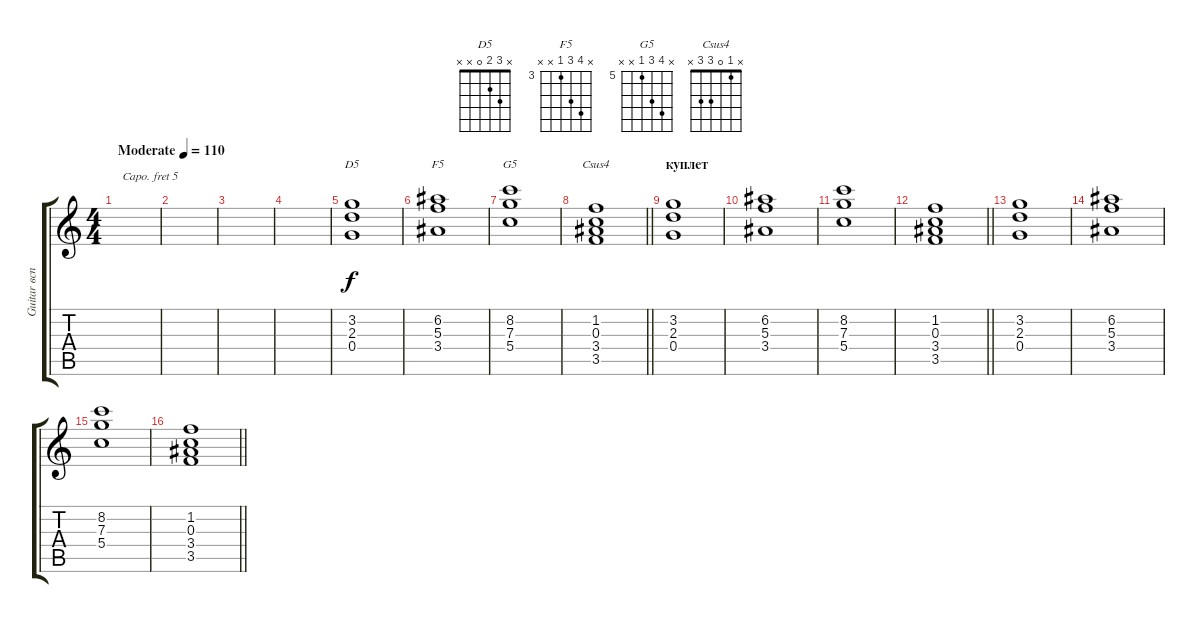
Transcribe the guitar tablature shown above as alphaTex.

\track ("Guitar вспомог ( Капо 5 ) только ритм" "Guitar всп") {instrument acousticguitarsteel}
\staff {score tabs}
\capo 5
\tuning (E4 B3 G3 D3 A2 E2) {hide}
\chord ("D5" x 3 2 0 x x)
\chord ("F5" x 6 5 3 x x) {firstfret 3}
\chord ("G5" x 8 7 5 x x) {firstfret 5}
\chord ("Csus4" x 1 0 3 3 x)
\ts (4 4)
\tempo (110 "Moderate")
\clef g2
\ks c
|
|
|
|
(3.2 2.3 0.4).1{ch "D5"} |
(6.2 5.3 3.4).1{ch "F5"} |
(8.2 7.3 5.4).1{ch "G5"} |
\barLineRight lightlight
(1.2 0.3 3.4 3.5).1{ch "Csus4"} |
\section ("" "куплет")
(3.2 2.3 0.4).1 |
(6.2 5.3 3.4).1 |
(8.2 7.3 5.4).1 |
\barLineRight lightlight
(1.2 0.3 3.4 3.5).1 |
(3.2 2.3 0.4).1 |
(6.2 5.3 3.4).1 |
(8.2 7.3 5.4).1 |
\barLineRight lightlight
(1.2 0.3 3.4 3.5).1
